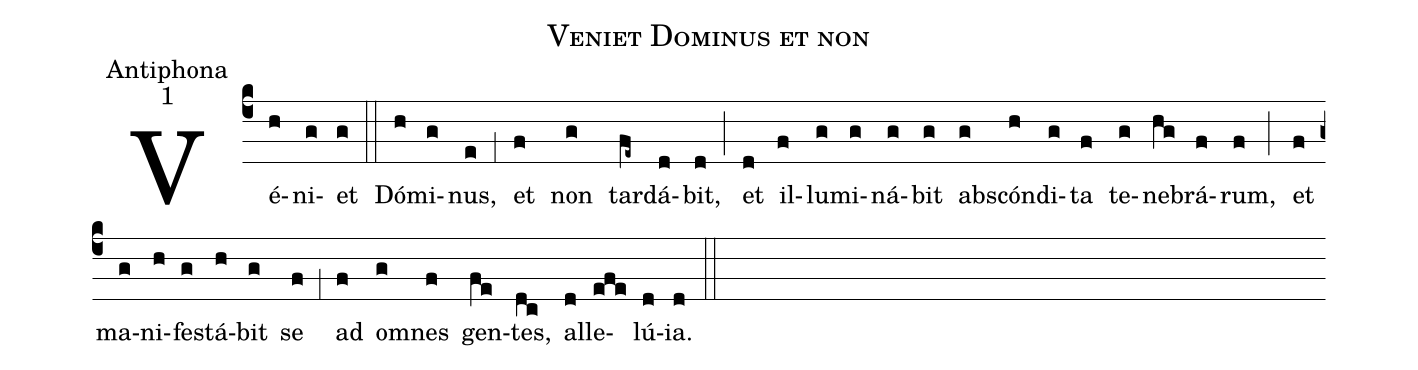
name:Veniet Dominus et non;
office-part:Antiphona;
mode:1;
%%
(c4) Vé(h)ni(g)et(g) (::) Dó(h)mi(g)nus,(e) (;1) et(f) non(g) tar(fe~)dá(d)bit,(d) (;) et(d) il(f)lu(g)mi(g)ná(g)bit(g) ab(g)scón(h)di(g)ta(f) te(g)ne(hg)brá(f)rum,(f) (;) et(f) ma(g)ni(h)fe(g)stá(h)bit(g) se(f) (;1) ad(f) o(g)mnes(f) gen(fe)tes,(dc) al(d)le(efe)lú(d)ia.(d) (::)
